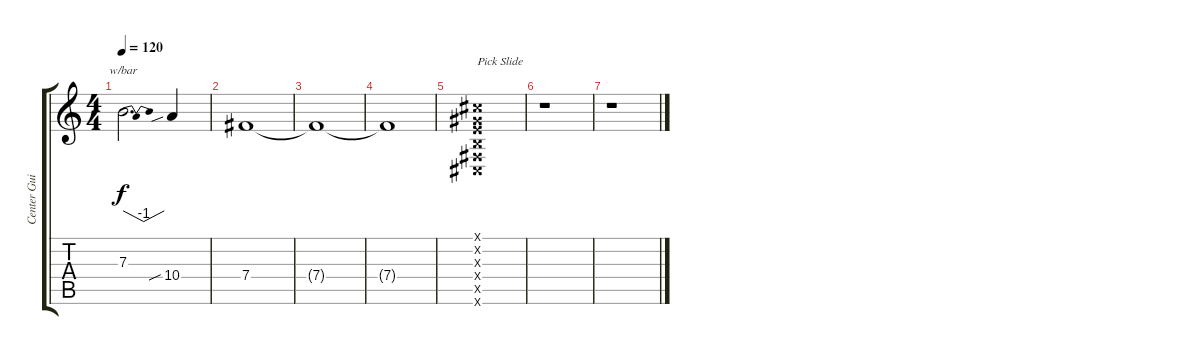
\track ("Center Guitar" "Center Gui") {instrument distortionguitar}
\staff {score tabs}
\tuning (Db4 Ab3 E3 B2 Gb2 Db2) {hide}
\ts (4 4)
\tempo 120
\clef g2
\ks c
7.3.2{d tbe (dip default 0 0 45 -4 60 0) dy f} 10.4{sib}.4 |
7.4.1 |
7.4{t}.1 |
7.4{t}.1 |
(0.1{x} 0.2{x} 0.3{x} 0.4{x} 0.5{x} 0.6{x}).1{txt "Pick Slide"} |
r.1 |
r.1
